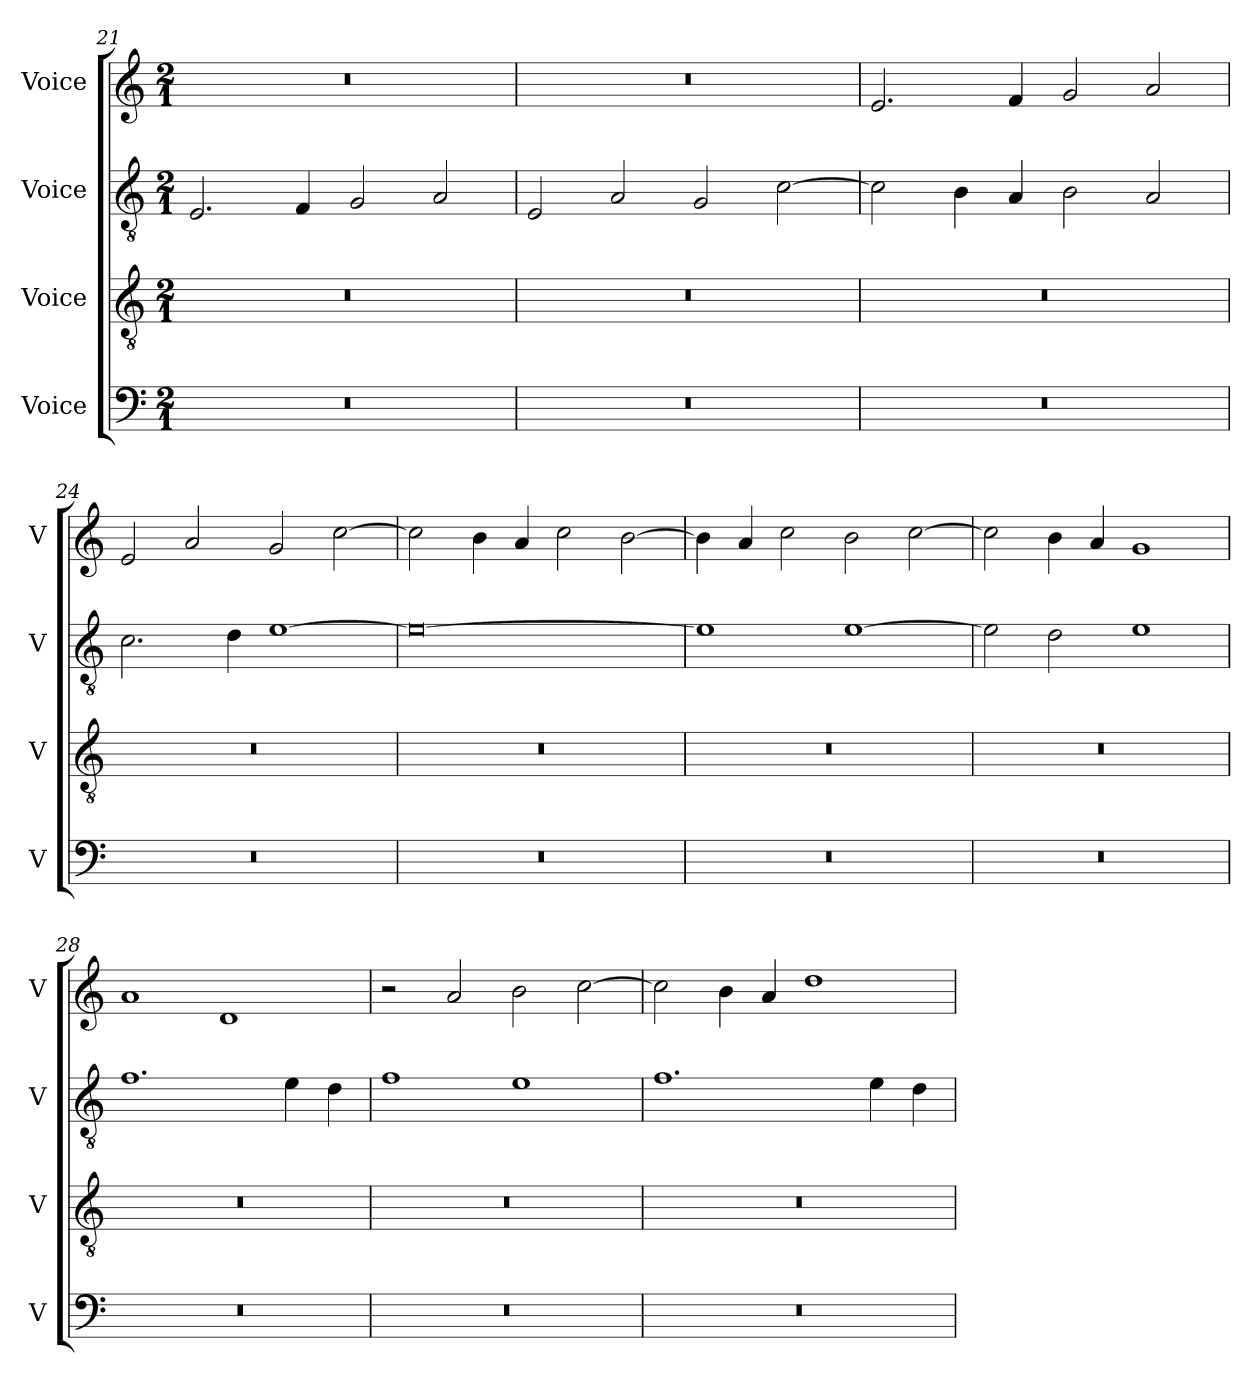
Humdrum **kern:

**kern	**kern	**kern	**kern
*part4	*part3	*part2	*part1
*staff4	*staff3	*staff2	*staff1
*I"Voice	*I"Voice	*I"Voice	*I"Voice
*I'V	*I'V	*I'V	*I'V
!!LO:LB:g=z
*clefF4	*clefGv2	*clefGv2	*clefG2
*k[]	*k[]	*k[]	*k[]
*M2/1	*M2/1	*M2/1	*M2/1
=21	=21	=21	=21
0r	0r	2.E/	0r
.	.	4F/	.
.	.	2G/	.
.	.	2A/	.
=22	=22	=22	=22
0r	0r	2E/	0r
.	.	2A/	.
.	.	2G/	.
.	.	[2c\	.
=23	=23	=23	=23
0r	0r	2c\]	2.e/
.	.	4B\	.
.	.	4A/	4f/
.	.	2B\	2g/
.	.	2A/	2a/
=24	=24	=24	=24
0r	0r	2.c\	2e/
.	.	.	2a/
.	.	4d\	.
.	.	[1e	2g/
.	.	.	[2cc\
!!LO:LB:g=z
=25	=25	=25	=25
0r	0r	0e_	2cc\]
.	.	.	4b\
.	.	.	4a/
.	.	.	2cc\
.	.	.	[2b\
=26	=26	=26	=26
0r	0r	1e]	4b\]
.	.	.	4a/
.	.	.	2cc\
.	.	[1e	2b\
.	.	.	[2cc\
=27	=27	=27	=27
0r	0r	2e\]	2cc\]
.	.	2d\	4b\
.	.	.	4a/
.	.	1e	1g
=28	=28	=28	=28
0r	0r	1.f	1a
.	.	.	1d
.	.	4e\	.
.	.	4d\	.
!!LO:LB:g=z
=29	=29	=29	=29
0r	0r	1f	2r
.	.	.	2a/
.	.	1e	2b\
.	.	.	[2cc\
=30	=30	=30	=30
0r	0r	1.f	2cc\]
.	.	.	4b\
.	.	.	4a/
.	.	.	1dd
.	.	4e\	.
.	.	4d\	.
=	=	=	=
*-	*-	*-	*-
